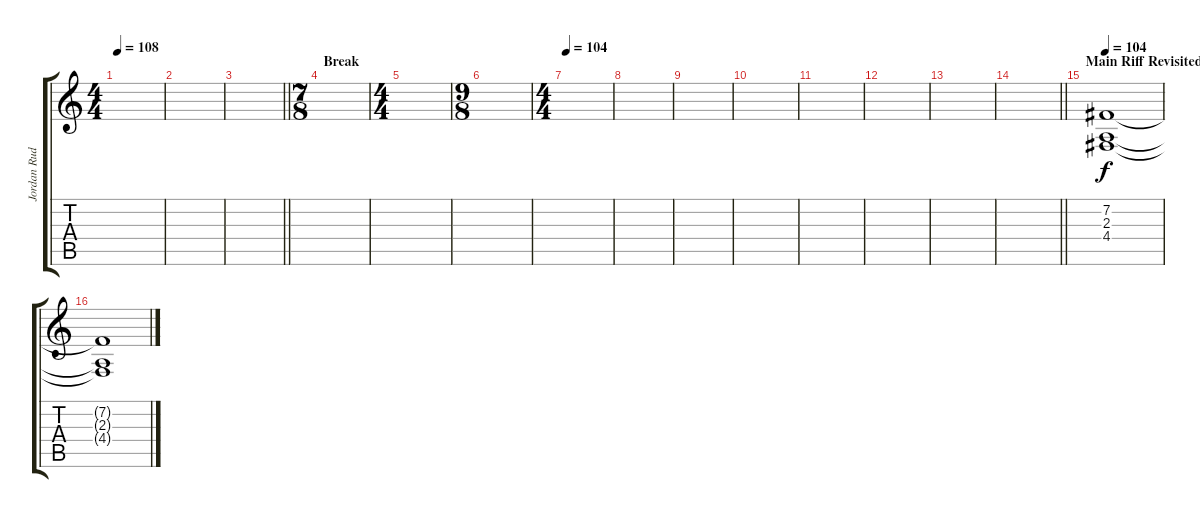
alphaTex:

\track ("Jordan Rudess Extra" "Jordan Rud") {instrument choiraahs}
\staff {score tabs}
\tuning (E4 B3 G3 D3 A2 D2) {hide}
\ts (4 4)
\tempo 108
\clef g2
\ks c
|
|
\barLineRight lightlight
|
\ts (7 8)
\section ("" "Break")
|
\ts (4 4)
|
\ts (9 8)
|
\ts (4 4)
\tempo 104
|
|
|
|
|
|
|
\barLineRight lightlight
|
\section ("" "Main Riff Revisited: Outro")
\tempo 104
(7.2 2.3 4.4).1{dy f} |
(7.2{t} 2.3{t} 4.4{t}).1
